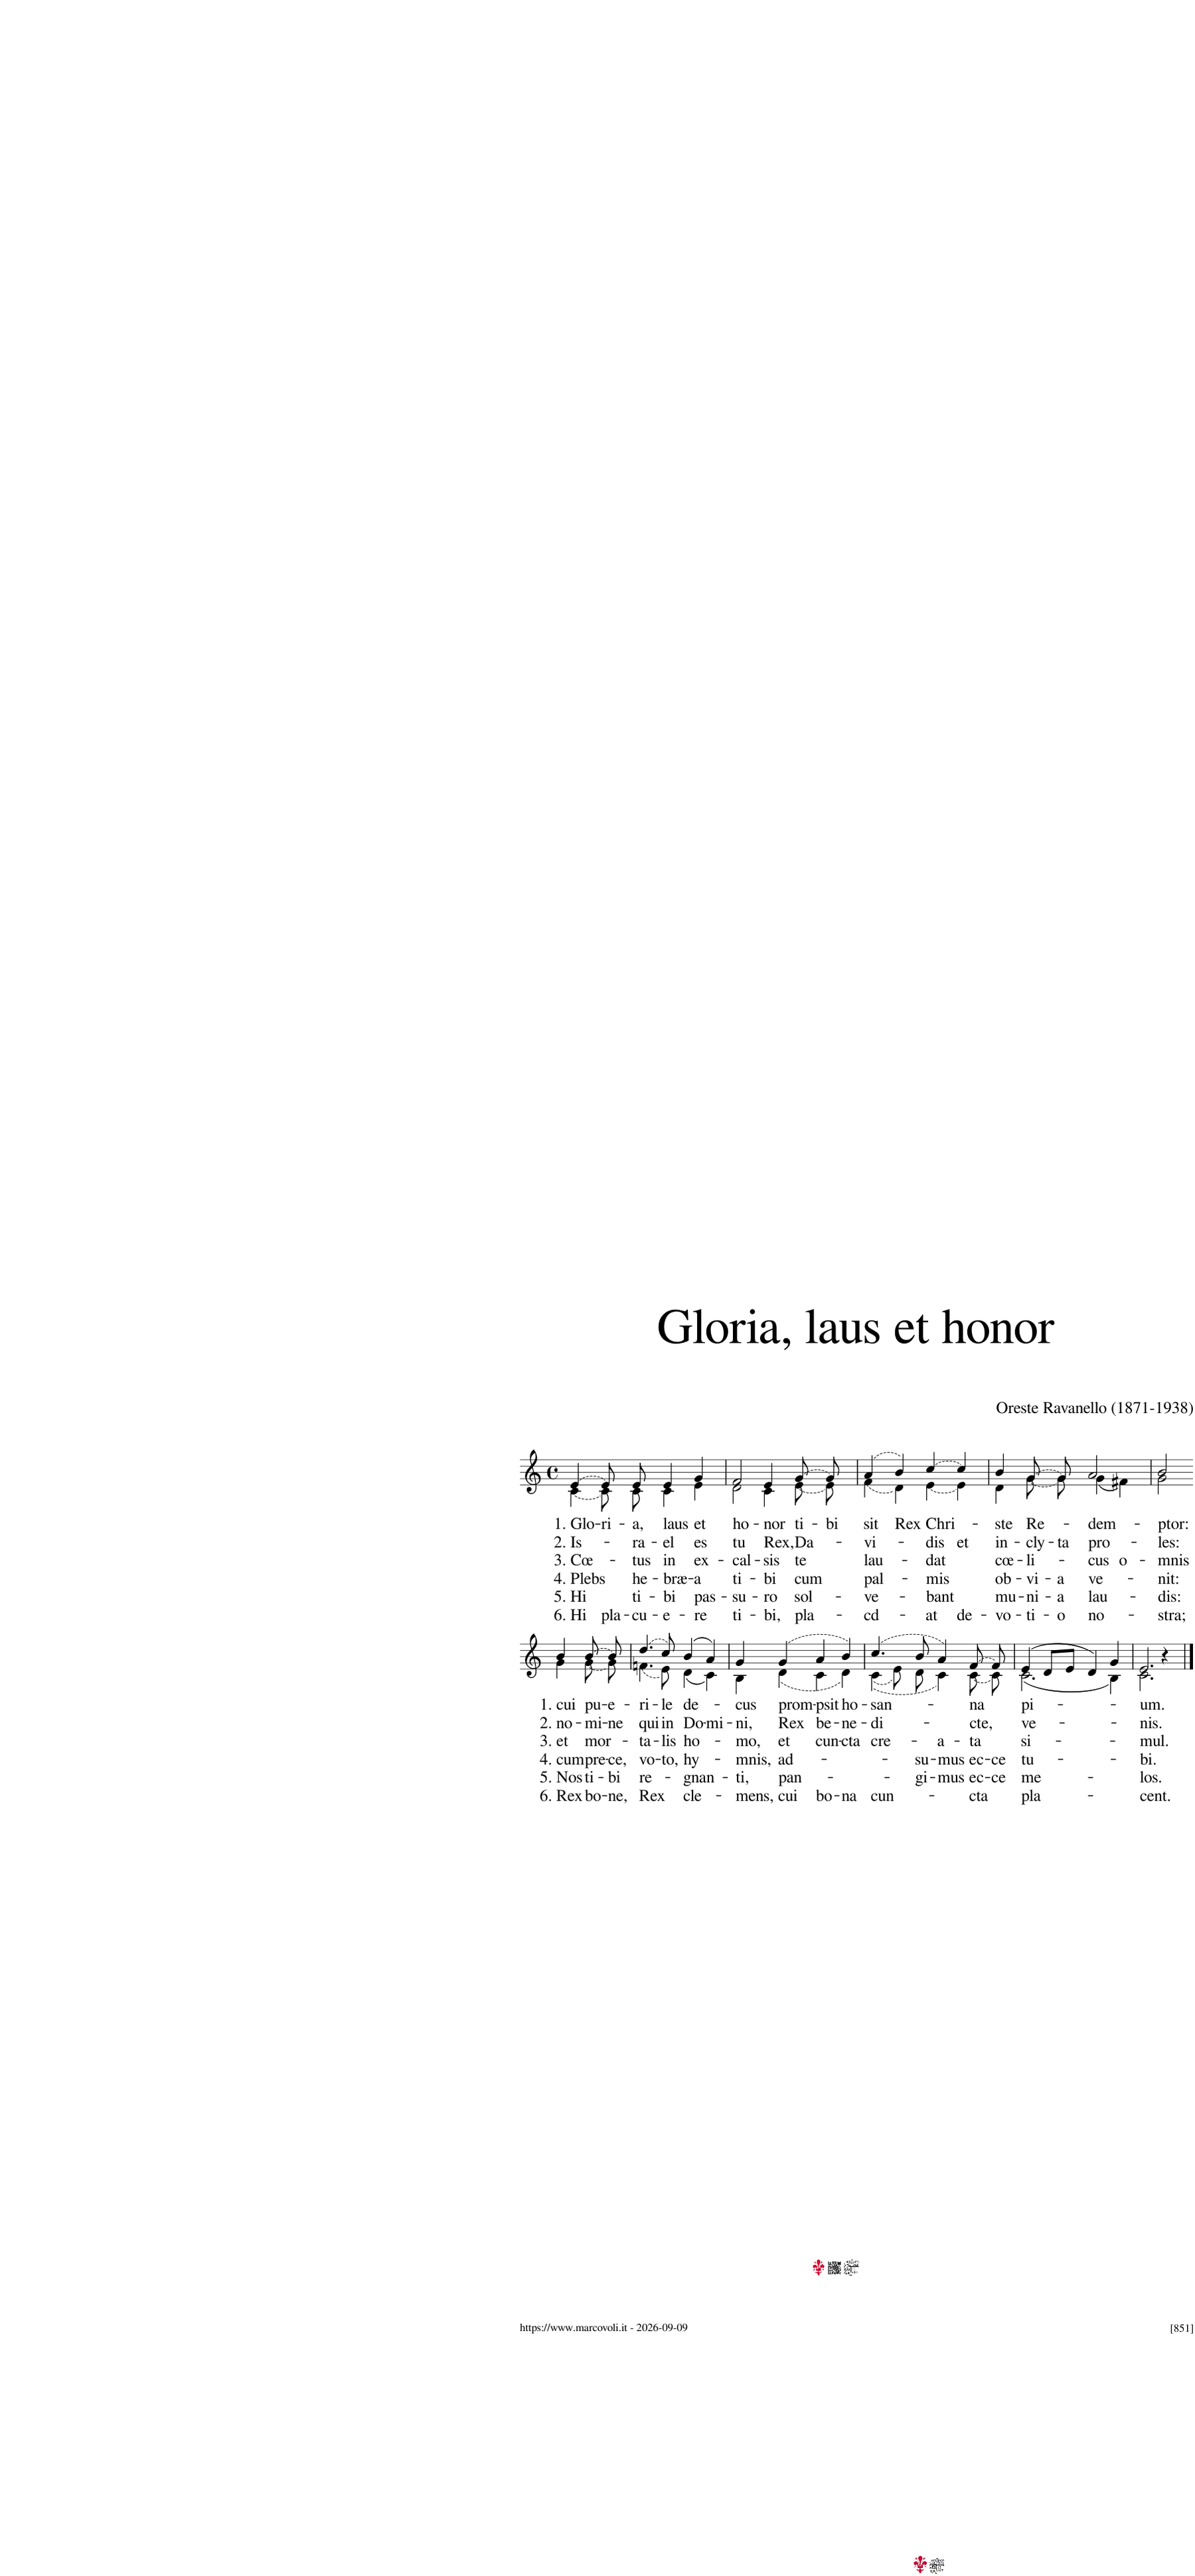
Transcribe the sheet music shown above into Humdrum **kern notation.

**kern	**text	**text	**text	**text	**text	**text
*part1	*part1	*part1	*part1	*part1	*part1	*part1
*staff1	*staff1	*staff1	*staff1	*staff1	*staff1	*staff1
*I"Women	*	*	*	*	*	*
*clefG2	*	*	*	*	*	*
*k[]	*	*	*	*	*	*
*M4/4	*	*	*	*	*	*
*met(c)	*	*	*	*	*	*
=1	=1	=1	=1	=1	=1	=1
*^	*	*	*	*	*	*
!LO:T:dash	!LO:T:dash	!LO:LY:b	!LO:LY:b	!LO:LY:b	!LO:LY:b	!LO:LY:b	!LO:LY:b
[4e/	[4c\	1. Glo-	2. Is-	3. Cœ-	4. Plebs	5. Hi	6. Hi
!	!	!LO:LY:b	!	!	!	!	!LO:LY:b
8e/]	8c\]	-ri-	.	.	.	.	pla-
!	!	!LO:LY:b	!LO:LY:b	!LO:LY:b	!LO:LY:b	!LO:LY:b	!LO:LY:b
8e/	8c\	-a,	-ra-	-tus	he-	ti-	-cu-
!	!	!LO:LY:b	!LO:LY:b	!LO:LY:b	!LO:LY:b	!LO:LY:b	!LO:LY:b
4e/	4c\	laus	-el	in	-bræ-	-bi	-e-
!	!	!LO:LY:b	!LO:LY:b	!LO:LY:b	!LO:LY:b	!LO:LY:b	!LO:LY:b
4g/	4e\	et	es	ex-	a	pas-	-re
=2	=2	=2	=2	=2	=2	=2	=2
!	!	!LO:LY:b	!LO:LY:b	!LO:LY:b	!LO:LY:b	!LO:LY:b	!LO:LY:b
2f/	2d\	ho-	tu	-cal-	ti-	-su-	ti-
!	!	!LO:LY:b	!LO:LY:b	!LO:LY:b	!LO:LY:b	!LO:LY:b	!LO:LY:b
4e/	4c\	-nor	Rex,	-sis	-bi	-ro	-bi,
!LO:T:dash	!LO:T:dash	!LO:LY:b	!LO:LY:b	!LO:LY:b	!LO:LY:b	!LO:LY:b	!LO:LY:b
[8g/	[8e\	ti-	Da-	te	cum	sol-	pla-
!	!	!LO:LY:b	!	!	!	!	!
8g/]	8e\]	-bi	.	.	.	.	.
=3	=3	=3	=3	=3	=3	=3	=3
!	!	!LO:LY:b	!LO:LY:b	!LO:LY:b	!LO:LY:b	!LO:LY:b	!LO:LY:b
(4a/	(4f\	sit	-vi-	lau-	pal-	-ve-	-cd-
!	!	!LO:LY:b	!	!	!	!	!
4b/)	4d\)	Rex	.	.	.	.	.
!LO:T:dash	!LO:T:dash	!LO:LY:b	!LO:LY:b	!LO:LY:b	!LO:LY:b	!LO:LY:b	!LO:LY:b
[4cc/	[4e\	Chri-	-dis	-dat	-mis	-bant	-at
!	!	!	!LO:LY:b	!	!	!	!LO:LY:b
4cc/]	4e\]	.	et	.	.	.	de-
=4	=4	=4	=4	=4	=4	=4	=4
!	!	!LO:LY:b	!LO:LY:b	!LO:LY:b	!LO:LY:b	!LO:LY:b	!LO:LY:b
4b/	4d\	-ste	in-	cœ-	ob-	mu-	-vo-
!LO:T:dash	!LO:T:dash	!LO:LY:b	!LO:LY:b	!LO:LY:b	!LO:LY:b	!LO:LY:b	!LO:LY:b
[8g/	[8g\	Re-	-cly-	-li-	-vi-	-ni-	-ti-
!	!	!	!LO:LY:b	!	!LO:LY:b	!LO:LY:b	!LO:LY:b
8g/]	8g\]	.	ta	.	-a	-a	-o
!	!	!LO:LY:b	!LO:LY:b	!LO:LY:b	!LO:LY:b	!LO:LY:b	!LO:LY:b
2a/	(4g\	-dem-	pro-	-cus	ve-	lau-	no-
!	!	!	!	!LO:LY:b	!	!	!
.	4f#X\)	.	.	o-	.	.	.
=5	=5	=5	=5	=5	=5	=5	=5
!	!	!LO:LY:b	!LO:LY:b	!LO:LY:b	!LO:LY:b	!LO:LY:b	!LO:LY:b
2b/	2g\	-ptor:	-les:	-mnis	-nit:	-dis:	-stra;
!!LO:LB:g=z	!!
=5X1-	=5X1-	=5X1-	=5X1-	=5X1-	=5X1-	=5X1-	=5X1-
!	!	!LO:LY:b	!LO:LY:b	!LO:LY:b	!LO:LY:b	!LO:LY:b	!LO:LY:b
4b/	4g\	1. cui	2. no-	3. et	4. cum	5. Nos	6. Rex
!LO:T:dash	!LO:T:dash	!LO:LY:b	!LO:LY:b	!LO:LY:b	!LO:LY:b	!LO:LY:b	!LO:LY:b
[8b/	[8g\	pu-	-mi-	mor-	pre-	ti-	bo-
!	!	!LO:LY:b	!LO:LY:b	!	!LO:LY:b	!LO:LY:b	!LO:LY:b
8b/]	8g\]	-e-	-ne	.	-ce,	-bi	-ne,
=6	=6	=6	=6	=6	=6	=6	=6
!	!	!LO:LY:b	!LO:LY:b	!LO:LY:b	!LO:LY:b	!LO:LY:b	!LO:LY:b
(4.dd/	(4.fn\	-ri-	qui	-ta-	vo-	re-	Rex
!	!	!LO:LY:b	!LO:LY:b	!LO:LY:b	!LO:LY:b	!	!
8cc/)	8e\)	le	in	-lis	-to,	.	.
!	!	!LO:LY:b	!LO:LY:b	!LO:LY:b	!LO:LY:b	!LO:LY:b	!LO:LY:b
(4b/	(4d\	de-	Do-	ho-	hy-	-gnan-	cle-
!	!	!	!LO:LY:b	!	!	!	!
4a/)	4c\)	.	-mi-	.	.	.	.
=7	=7	=7	=7	=7	=7	=7	=7
!	!	!LO:LY:b	!LO:LY:b	!LO:LY:b	!LO:LY:b	!LO:LY:b	!LO:LY:b
4g/	4B\	-cus	-ni,	-mo,	-mnis,	-ti,	-mens,
!	!	!LO:LY:b	!LO:LY:b	!LO:LY:b	!LO:LY:b	!LO:LY:b	!LO:LY:b
(4g/	(4d\	prom-	Rex	et	ad-	pan-	cui
!	!	!LO:LY:b	!LO:LY:b	!LO:LY:b	!	!	!LO:LY:b
4a/	4c\	-psit	be-	cun-	.	.	bo-
!	!	!LO:LY:b	!LO:LY:b	!LO:LY:b	!	!	!LO:LY:b
4b/)	4d\)	ho-	-ne-	-cta	.	.	-na
=8	=8	=8	=8	=8	=8	=8	=8
!	!	!LO:LY:b	!LO:LY:b	!LO:LY:b	!	!	!LO:LY:b
(4.cc/	((4c\	-san-	-di-	cre-	.	.	cun-
.	8e\)	.	.	.	.	.	.
!	!	!	!	!	!LO:LY:b	!LO:LY:b	!
8b/	8d\	.	.	.	su-	-gi-	.
!	!	!	!	!LO:LY:b	!LO:LY:b	!LO:LY:b	!
4a/)	4c\)	.	.	-a-	-mus	-mus	.
!LO:T:dash	!LO:T:dash	!LO:LY:b	!LO:LY:b	!LO:LY:b	!LO:LY:b	!LO:LY:b	!LO:LY:b
[8f/	[8c\	-na	-cte,	-ta	ec-	ec-	-cta
!	!	!	!	!	!LO:LY:b	!LO:LY:b	!
8f/]	8c\]	.	.	.	-ce	-ce	.
=9	=9	=9	=9	=9	=9	=9	=9
!	!	!LO:LY:b	!LO:LY:b	!LO:LY:b	!LO:LY:b	!LO:LY:b	!LO:LY:b
(4e/	(2.c\	pi-	ve-	si-	tu-	me-	pla-
8d/L	.	.	.	.	.	.	.
8e/J	.	.	.	.	.	.	.
4d/)	.	.	.	.	.	.	.
4g/	4B\)	.	.	.	.	.	.
=10	=10	=10	=10	=10	=10	=10	=10
!	!	!LO:LY:b	!LO:LY:b	!LO:LY:b	!LO:LY:b	!LO:LY:b	!LO:LY:b
2.e/	2.c\	-um.	-nis.	-mul.	-bi.	-los.	-cent.
4r	4ryy	.	.	.	.	.	.
*v	*v	*	*	*	*	*	*
==	==	==	==	==	==	==
*-	*-	*-	*-	*-	*-	*-
